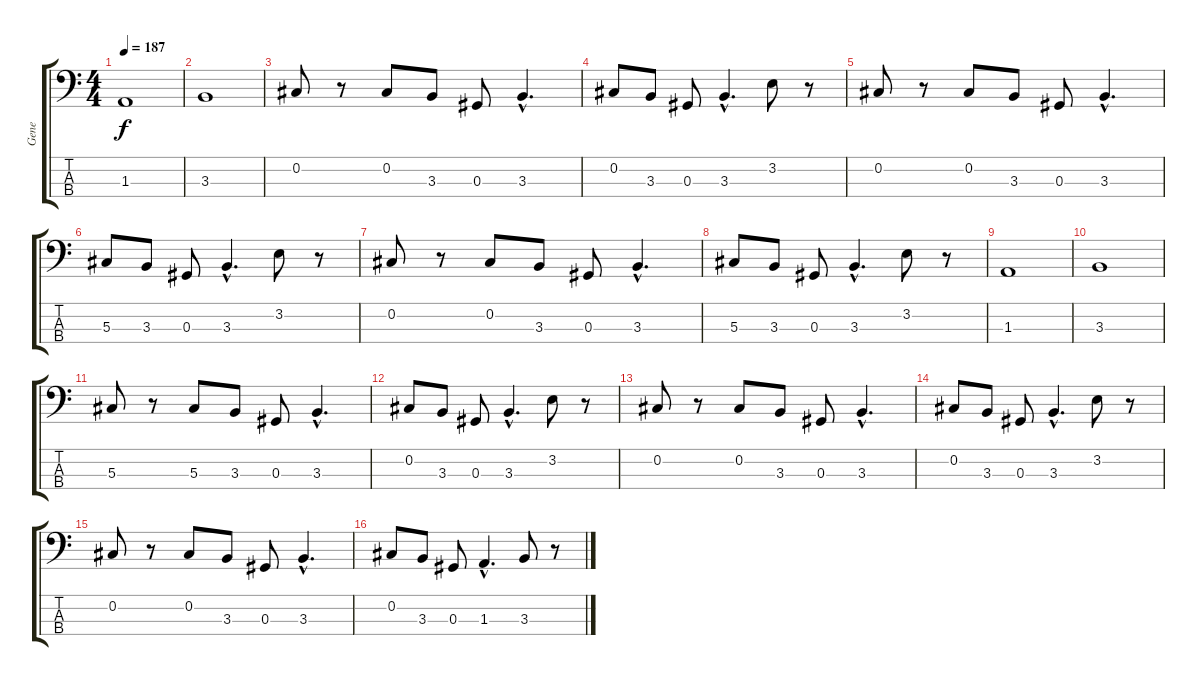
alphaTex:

\track ("Gene" "Gene") {instrument electricbasspick}
\staff {score tabs}
\tuning (Gb2 Db2 Ab1 Eb1) {hide}
\ts (4 4)
\tempo 187
\clef f4
\ks c
1.3.1{dy f} |
3.3.1 |
0.2.8 r.8 0.2.8 3.3.8 0.3.8 3.3{hac}.4{d} |
0.2.8 3.3.8 0.3.8 3.3{hac}.4{d} 3.2.8 r.8 |
0.2.8 r.8 0.2.8 3.3.8 0.3.8 3.3{hac}.4{d} |
5.3.8 3.3.8 0.3.8 3.3{hac}.4{d} 3.2.8 r.8 |
0.2.8 r.8 0.2.8 3.3.8 0.3.8 3.3{hac}.4{d} |
5.3.8 3.3.8 0.3.8 3.3{hac}.4{d} 3.2.8 r.8 |
1.3.1 |
3.3.1 |
5.3.8 r.8 5.3.8 3.3.8 0.3.8 3.3{hac}.4{d} |
0.2.8 3.3.8 0.3.8 3.3{hac}.4{d} 3.2.8 r.8 |
0.2.8 r.8 0.2.8 3.3.8 0.3.8 3.3{hac}.4{d} |
0.2.8 3.3.8 0.3.8 3.3{hac}.4{d} 3.2.8 r.8 |
0.2.8 r.8 0.2.8 3.3.8 0.3.8 3.3{hac}.4{d} |
0.2.8 3.3.8 0.3.8 1.3{hac}.4{d} 3.3.8 r.8
